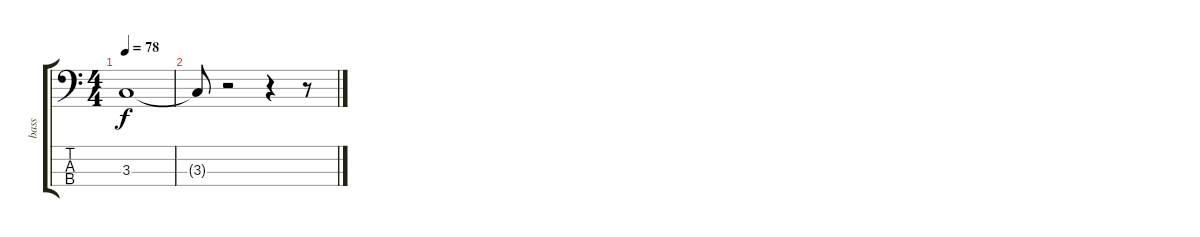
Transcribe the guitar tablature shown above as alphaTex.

\track ("bass" "bass") {instrument fretlessbass}
\staff {score tabs}
\tuning (G2 D2 A1 E1) {hide}
\ts (4 4)
\tempo 78
\clef f4
\ks c
3.3.1{dy f} |
3.3{t}.8 r.2 r.4 r.8
